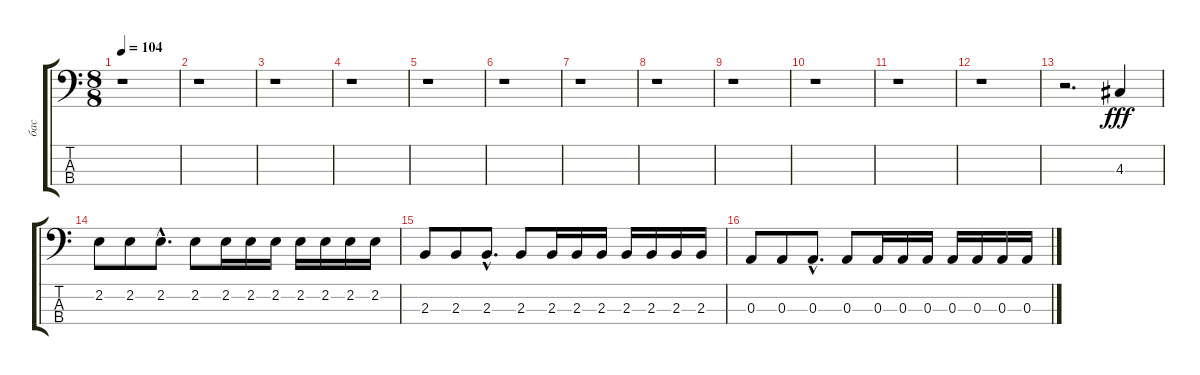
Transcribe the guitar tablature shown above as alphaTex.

\track ("бас" "бас") {instrument electricbassfinger}
\staff {score tabs}
\tuning (G2 D2 A1 E1) {hide}
\ts (8 8)
\tempo 104
\clef f4
\ks c
r.1{dy fff} |
r.1 |
r.1 |
r.1 |
r.1 |
r.1 |
r.1 |
r.1 |
r.1 |
r.1 |
r.1 |
r.1 |
r.2{d} 4.3.4 |
2.2.8 2.2.8 2.2{hac}.8{d} 2.2.8 2.2.16 2.2.16 2.2.16 2.2.16 2.2.16 2.2.16 2.2.16 |
2.3.8 2.3.8 2.3{hac}.8{d} 2.3.8 2.3.16 2.3.16 2.3.16 2.3.16 2.3.16 2.3.16 2.3.16 |
0.3.8 0.3.8 0.3{hac}.8{d} 0.3.8 0.3.16 0.3.16 0.3.16 0.3.16 0.3.16 0.3.16 0.3.16
